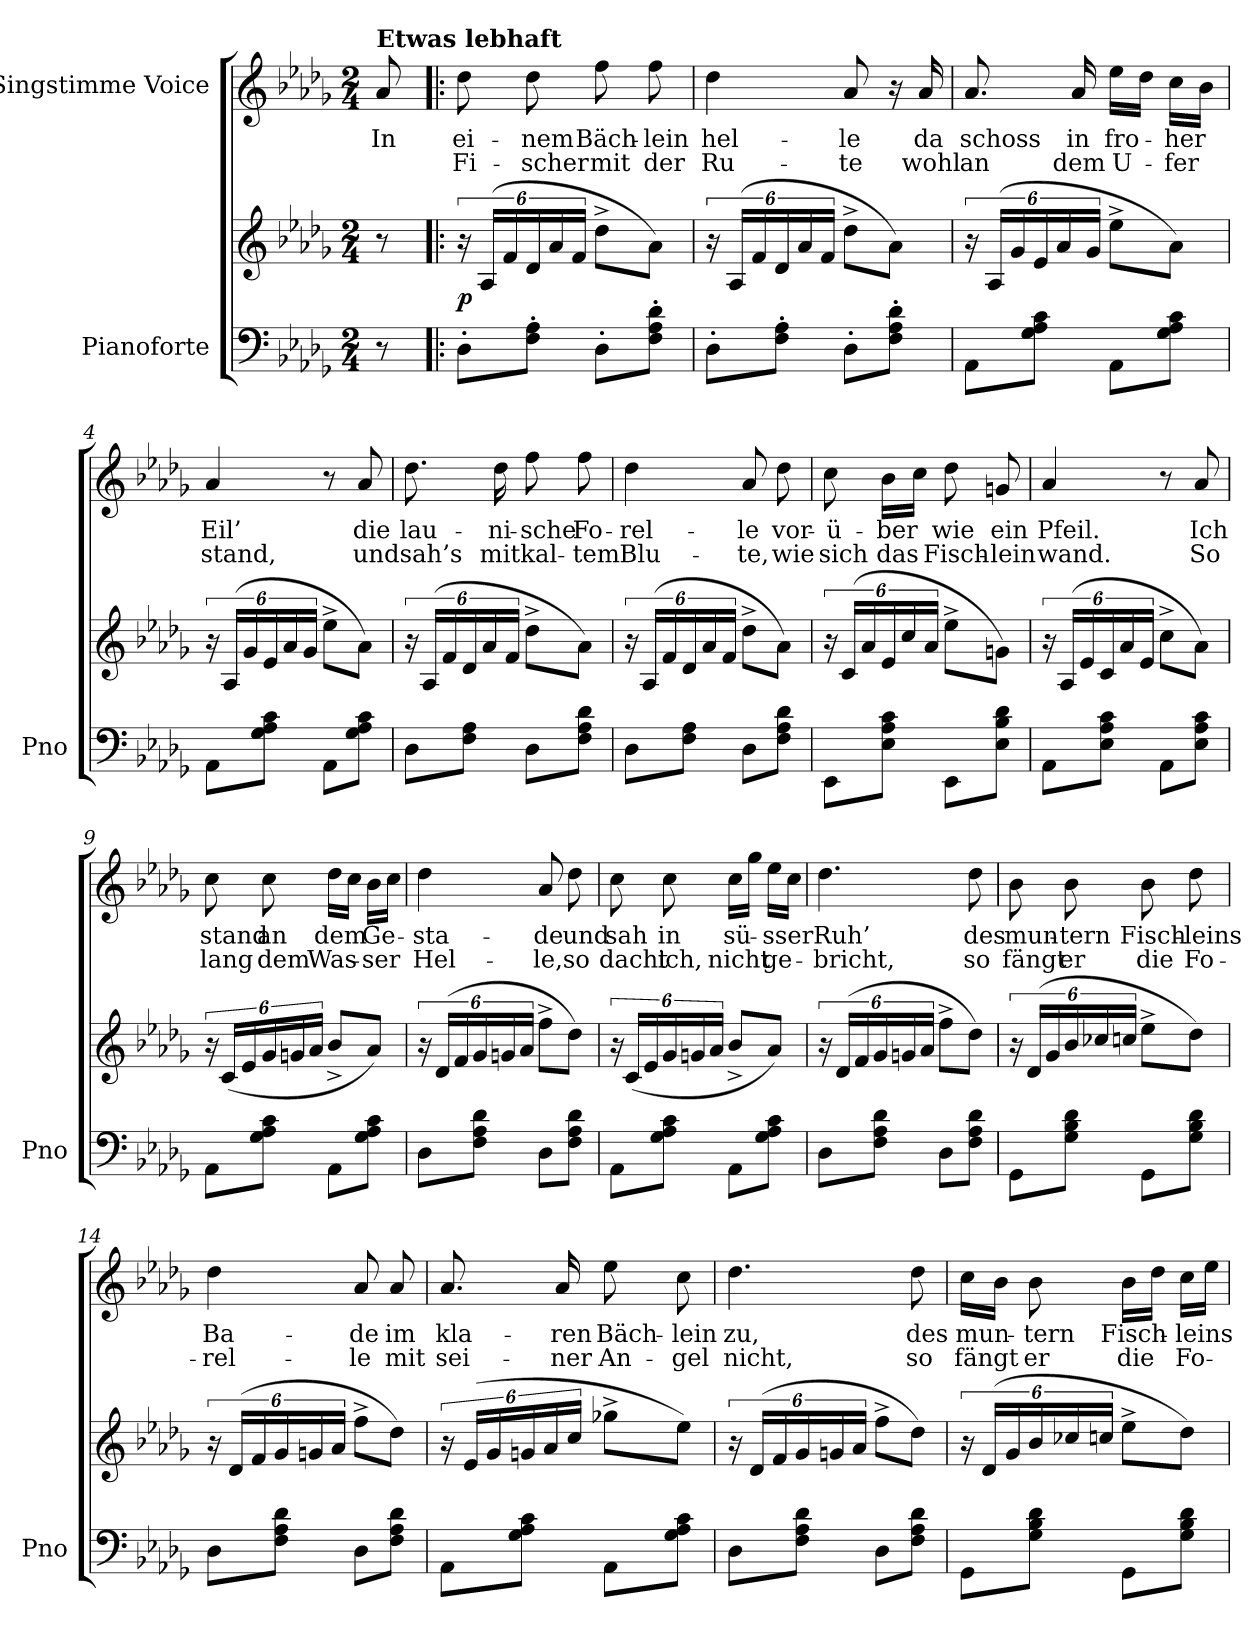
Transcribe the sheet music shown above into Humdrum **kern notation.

**kern	**kern	**dynam	**kern	**text	**text
*part2	*part2	*part2	*part1	*part1	*part1
*staff3	*staff2	*staff2/3	*staff1	*staff1	*staff1
*I"Pianoforte	*	*	*I"Singstimme Voice	*	*
*I'Pno	*	*	*	*	*
*clefF4	*clefG2	*	*clefG2	*	*
*k[b-e-a-d-g-]	*k[b-e-a-d-g-]	*	*k[b-e-a-d-g-]	*	*
*M2/4	*M2/4	*	*M2/4	*	*
=	=	=	=	=	=
!	!	!	!LO:TX:a:B:t=Etwas lebhaft	!	!
8r	8r	.	8a-/	In	.
=1!|:	=1!|:	=1!|:	=1!|:	=1!|:	=1!|:
!	!	!LO:DY:b	!	!	!
8D-'\L	24r	p	8dd-\	ei-	Fi-
.	(24A-/LL	.	.	.	.
.	24f/	.	.	.	.
8F\' 8A-\'J	24d-/	.	8dd-\	-nem	-scher
.	24a-/	.	.	.	.
.	24f/JJ	.	.	.	.
8D-'\L	8dd-^\L	.	8ff\	Bäch-	mit
8F\' 8A-\' 8d-\'J	8a-\J)	.	8ff\	-lein	der
=2	=2	=2	=2	=2	=2
8D-'\L	24r	.	4dd-\	hel-	Ru-
.	(24A-/LL	.	.	.	.
.	24f/	.	.	.	.
8F\' 8A-\'J	24d-/	.	.	.	.
.	24a-/	.	.	.	.
.	24f/JJ	.	.	.	.
8D-'\L	8dd-^\L	.	8a-/	-le	-te
8F\' 8A-\' 8d-\'J	8a-\J)	.	16r	.	.
.	.	.	16a-/	da	wohl
=3	=3	=3	=3	=3	=3
8AA-\L	24r	.	8.a-/	schoss	an
.	(24A-/LL	.	.	.	.
.	24g-/	.	.	.	.
8G-\ 8A-\ 8c\J	24e-/	.	.	.	.
.	24a-/	.	.	.	.
.	.	.	16a-/	in	dem
.	24g-/JJ	.	.	.	.
8AA-\L	8ee-^\L	.	16ee-\LL	fro-	U-
.	.	.	16dd-\JJ	.	.
8G-\ 8A-\ 8c\J	8a-\J)	.	16cc\LL	-her	-fer
.	.	.	16b-\JJ	.	.
=4	=4	=4	=4	=4	=4
8AA-\L	24r	.	4a-/	Eil’	stand,
.	(24A-/LL	.	.	.	.
.	24g-/	.	.	.	.
8G-\ 8A-\ 8c\J	24e-/	.	.	.	.
.	24a-/	.	.	.	.
.	24g-/JJ	.	.	.	.
8AA-\L	8ee-^\L	.	8r	.	.
8G-\ 8A-\ 8c\J	8a-\J)	.	8a-/	die	und
=5	=5	=5	=5	=5	=5
8D-\L	24r	.	8.dd-\	lau-	sah’s
.	(24A-/LL	.	.	.	.
.	24f/	.	.	.	.
8F\ 8A-\J	24d-/	.	.	.	.
.	24a-/	.	.	.	.
.	.	.	16dd-\	-ni-	mit
.	24f/JJ	.	.	.	.
8D-\L	8dd-^\L	.	8ff\	-sche	kal-
8F\ 8A-\ 8d-\J	8a-\J)	.	8ff\	Fo-	-tem
=6	=6	=6	=6	=6	=6
8D-\L	24r	.	4dd-\	-rel-	Blu-
.	(24A-/LL	.	.	.	.
.	24f/	.	.	.	.
8F\ 8A-\J	24d-/	.	.	.	.
.	24a-/	.	.	.	.
.	24f/JJ	.	.	.	.
8D-\L	8dd-^\L	.	8a-/	-le	-te,
8F\ 8A-\ 8d-\J	8a-\J)	.	8dd-\	vor-	wie
=7	=7	=7	=7	=7	=7
8EE-\L	24r	.	8cc\	-ü-	sich
.	(24c/LL	.	.	.	.
.	24a-/	.	.	.	.
8E-\ 8A-\ 8c\J	24e-/	.	16b-\LL	-ber	das
.	24cc/	.	.	.	.
.	.	.	16cc\JJ	.	.
.	24a-/JJ	.	.	.	.
8EE-\L	8ee-^\L	.	8dd-\	wie	Fisch-
8E-\ 8B-\ 8d-\J	8gn\J)	.	8gn/	ein	-lein
=8	=8	=8	=8	=8	=8
8AA-\L	24r	.	4a-/	Pfeil.	wand.
.	(24A-/LL	.	.	.	.
.	24e-/	.	.	.	.
8E-\ 8A-\ 8c\J	24c/	.	.	.	.
.	24a-/	.	.	.	.
.	24e-/JJ	.	.	.	.
8AA-\L	8cc^\L	.	8r	.	.
8E-\ 8A-\ 8c\J	8a-\J)	.	8a-/	Ich	So
=9	=9	=9	=9	=9	=9
8AA-\L	24r	.	8cc\	stand	lang
.	(24c/LL	.	.	.	.
.	24e-/	.	.	.	.
8G-\ 8A-\ 8c\J	24g-/	.	8cc\	an	dem
.	24gn/	.	.	.	.
.	24a-/JJ	.	.	.	.
8AA-\L	8b-^/L	.	16dd-\LL	dem	Was-
.	.	.	16cc\JJ	.	.
8G-\ 8A-\ 8c\J	8a-/J)	.	16b-\LL	Ge-	-ser
.	.	.	16cc\JJ	.	.
=10	=10	=10	=10	=10	=10
8D-\L	24r	.	4dd-\	-sta-	Hel-
.	(24d-/LL	.	.	.	.
.	24f/	.	.	.	.
8F\ 8A-\ 8d-\J	24g-/	.	.	.	.
.	24gn/	.	.	.	.
.	24a-/JJ	.	.	.	.
8D-\L	8ff^\L	.	8a-/	-de	-le,
8F\ 8A-\ 8d-\J	8dd-\J)	.	8dd-\	und	so
=11	=11	=11	=11	=11	=11
8AA-\L	24r	.	8cc\	sah	dacht
.	(24c/LL	.	.	.	.
.	24e-/	.	.	.	.
8G-\ 8A-\ 8c\J	24g-/	.	8cc\	in	ich,
.	24gn/	.	.	.	.
.	24a-/JJ	.	.	.	.
8AA-\L	8b-^/L	.	16cc\LL	sü-	nicht
.	.	.	16gg-\JJ	.	.
8G-\ 8A-\ 8c\J	8a-/J)	.	16ee-\LL	-sser	ge-
.	.	.	16cc\JJ	.	.
=12	=12	=12	=12	=12	=12
8D-\L	24r	.	4.dd-\	Ruh’	-bricht,
.	(24d-/LL	.	.	.	.
.	24f/	.	.	.	.
8F\ 8A-\ 8d-\J	24g-/	.	.	.	.
.	24gn/	.	.	.	.
.	24a-/JJ	.	.	.	.
8D-\L	8ff^\L	.	.	.	.
8F\ 8A-\ 8d-\J	8dd-\J)	.	8dd-\	des	so
=13	=13	=13	=13	=13	=13
8GG-\L	24r	.	8b-\	mun-	fängt
.	(24d-/LL	.	.	.	.
.	24g-/	.	.	.	.
8G-\ 8B-\ 8d-\J	24b-/	.	8b-\	-tern	er
.	24cc-X/	.	.	.	.
.	24ccn/JJ	.	.	.	.
8GG-\L	8ee-^\L	.	8b-\	Fisch-	die
8G-\ 8B-\ 8d-\J	8dd-\J)	.	8dd-\	-leins	Fo-
=14	=14	=14	=14	=14	=14
8D-\L	24r	.	4dd-\	Ba-	-rel-
.	(24d-/LL	.	.	.	.
.	24f/	.	.	.	.
8F\ 8A-\ 8d-\J	24g-/	.	.	.	.
.	24gn/	.	.	.	.
.	24a-/JJ	.	.	.	.
8D-\L	8ff^\L	.	8a-/	-de	-le
8F\ 8A-\ 8d-\J	8dd-\J)	.	8a-/	im	mit
=15	=15	=15	=15	=15	=15
8AA-\L	24r	.	8.a-/	kla-	sei-
.	(24e-/LL	.	.	.	.
.	24g-/	.	.	.	.
8G-\ 8A-\ 8c\J	24gn/	.	.	.	.
.	24a-/	.	.	.	.
.	.	.	16a-/	-ren	-ner
.	24cc/JJ	.	.	.	.
8AA-\L	8gg-X^\L	.	8ee-\	Bäch-	An-
8G-\ 8A-\ 8c\J	8ee-\J)	.	8cc\	-lein	-gel
=16	=16	=16	=16	=16	=16
8D-\L	24r	.	4.dd-\	zu,	nicht,
.	(24d-/LL	.	.	.	.
.	24f/	.	.	.	.
8F\ 8A-\ 8d-\J	24g-/	.	.	.	.
.	24gn/	.	.	.	.
.	24a-/JJ	.	.	.	.
8D-\L	8ff^\L	.	.	.	.
8F\ 8A-\ 8d-\J	8dd-\J)	.	8dd-\	des	so
=17	=17	=17	=17	=17	=17
8GG-\L	24r	.	16cc\LL	mun-	fängt
.	(24d-/LL	.	.	.	.
.	.	.	16b-\JJ	.	.
.	24g-/	.	.	.	.
8G-\ 8B-\ 8d-\J	24b-/	.	8b-\	-tern	er
.	24cc-X/	.	.	.	.
.	24ccn/JJ	.	.	.	.
8GG-\L	8ee-^\L	.	16b-\LL	Fisch-	die
.	.	.	16dd-\JJ	.	.
8G-\ 8B-\ 8d-\J	8dd-\J)	.	16cc\LL	-leins	Fo-
.	.	.	16ee-\JJ	.	.
=	=	=	=	=	=
*-	*-	*-	*-	*-	*-
